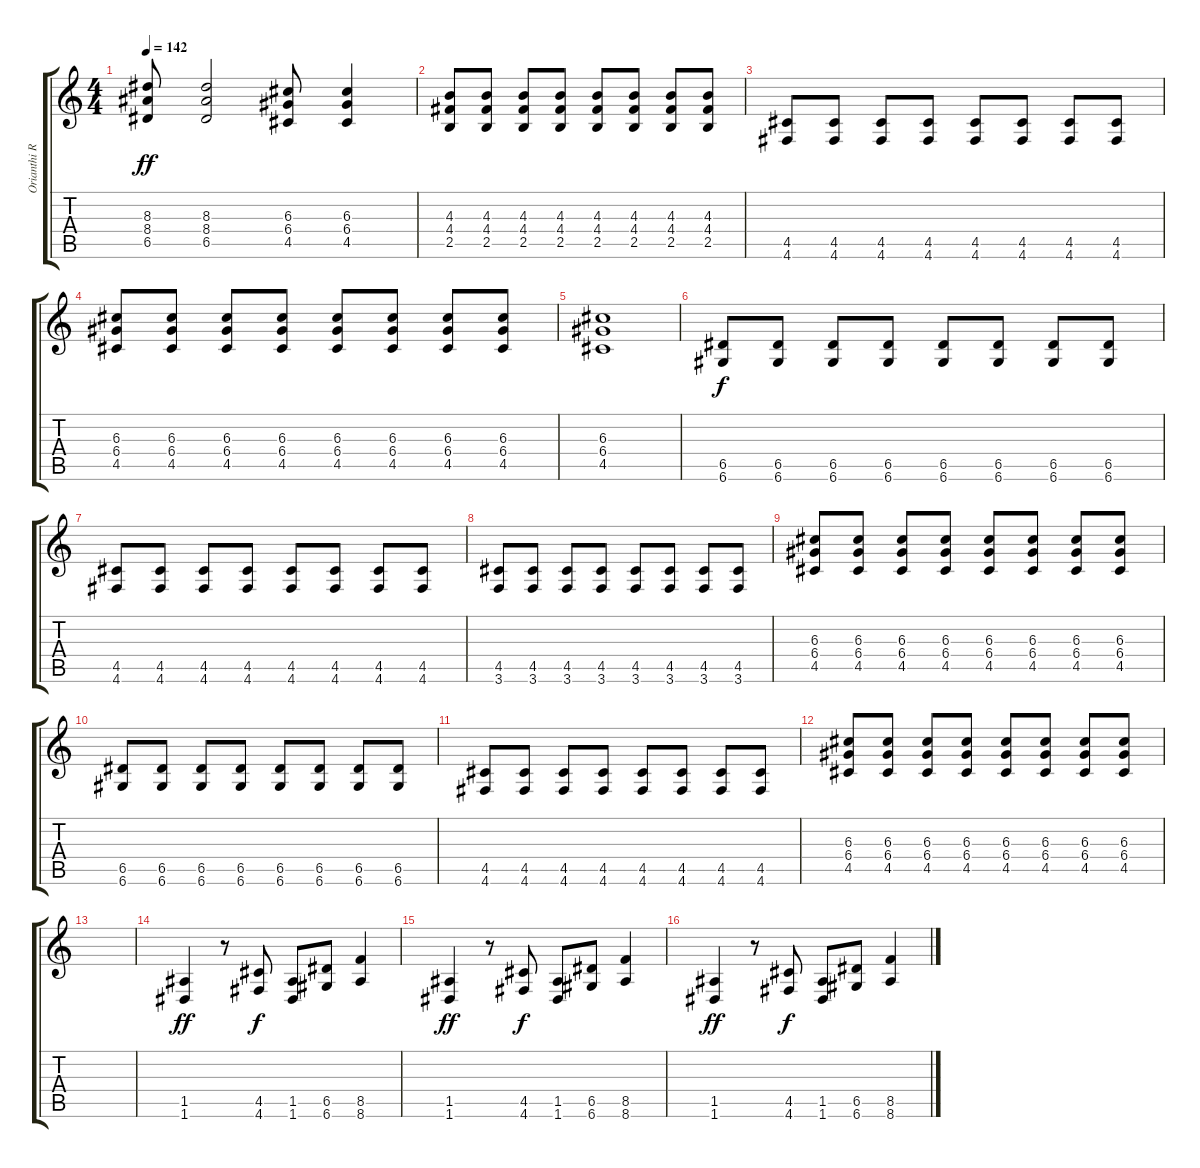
\track ("Orianthi Rhythm" "Orianthi R") {instrument overdrivenguitar}
\staff {score tabs}
\tuning (E4 B3 G3 D3 A2 D2) {hide}
\ts (4 4)
\tempo 142
\clef g2
\ks c
(8.3 8.4 6.5).8{dy ff} (8.3 8.4 6.5).2 (6.3 6.4 4.5).8 (6.3 6.4 4.5).4 |
(4.3 4.4 2.5).8 (4.3 4.4 2.5).8 (4.3 4.4 2.5).8 (4.3 4.4 2.5).8 (4.3 4.4 2.5).8 (4.3 4.4 2.5).8 (4.3 4.4 2.5).8 (4.3 4.4 2.5).8 |
(4.5 4.6).8 (4.5 4.6).8 (4.5 4.6).8 (4.5 4.6).8 (4.5 4.6).8 (4.5 4.6).8 (4.5 4.6).8 (4.5 4.6).8 |
(6.3 6.4 4.5).8 (6.3 6.4 4.5).8 (6.3 6.4 4.5).8 (6.3 6.4 4.5).8 (6.3 6.4 4.5).8 (6.3 6.4 4.5).8 (6.3 6.4 4.5).8 (6.3 6.4 4.5).8 |
(6.3 6.4 4.5).1 |
(6.5 6.6).8{dy f} (6.5 6.6).8 (6.5 6.6).8 (6.5 6.6).8 (6.5 6.6).8 (6.5 6.6).8 (6.5 6.6).8 (6.5 6.6).8 |
(4.5 4.6).8 (4.5 4.6).8 (4.5 4.6).8 (4.5 4.6).8 (4.5 4.6).8 (4.5 4.6).8 (4.5 4.6).8 (4.5 4.6).8 |
(4.5 3.6).8 (4.5 3.6).8 (4.5 3.6).8 (4.5 3.6).8 (4.5 3.6).8 (4.5 3.6).8 (4.5 3.6).8 (4.5 3.6).8 |
(6.3 6.4 4.5).8 (6.3 6.4 4.5).8 (6.3 6.4 4.5).8 (6.3 6.4 4.5).8 (6.3 6.4 4.5).8 (6.3 6.4 4.5).8 (6.3 6.4 4.5).8 (6.3 6.4 4.5).8 |
(6.5 6.6).8 (6.5 6.6).8 (6.5 6.6).8 (6.5 6.6).8 (6.5 6.6).8 (6.5 6.6).8 (6.5 6.6).8 (6.5 6.6).8 |
(4.5 4.6).8 (4.5 4.6).8 (4.5 4.6).8 (4.5 4.6).8 (4.5 4.6).8 (4.5 4.6).8 (4.5 4.6).8 (4.5 4.6).8 |
(6.3 6.4 4.5).8 (6.3 6.4 4.5).8 (6.3 6.4 4.5).8 (6.3 6.4 4.5).8 (6.3 6.4 4.5).8 (6.3 6.4 4.5).8 (6.3 6.4 4.5).8 (6.3 6.4 4.5).8 |
|
(1.5 1.6).4{dy ff} r.8 (4.5 4.6).8{dy f} (1.5 1.6).8 (6.5 6.6).8 (8.5 8.6).4 |
(1.5 1.6).4{dy ff} r.8 (4.5 4.6).8{dy f} (1.5 1.6).8 (6.5 6.6).8 (8.5 8.6).4 |
(1.5 1.6).4{dy ff} r.8 (4.5 4.6).8{dy f} (1.5 1.6).8 (6.5 6.6).8 (8.5 8.6).4
